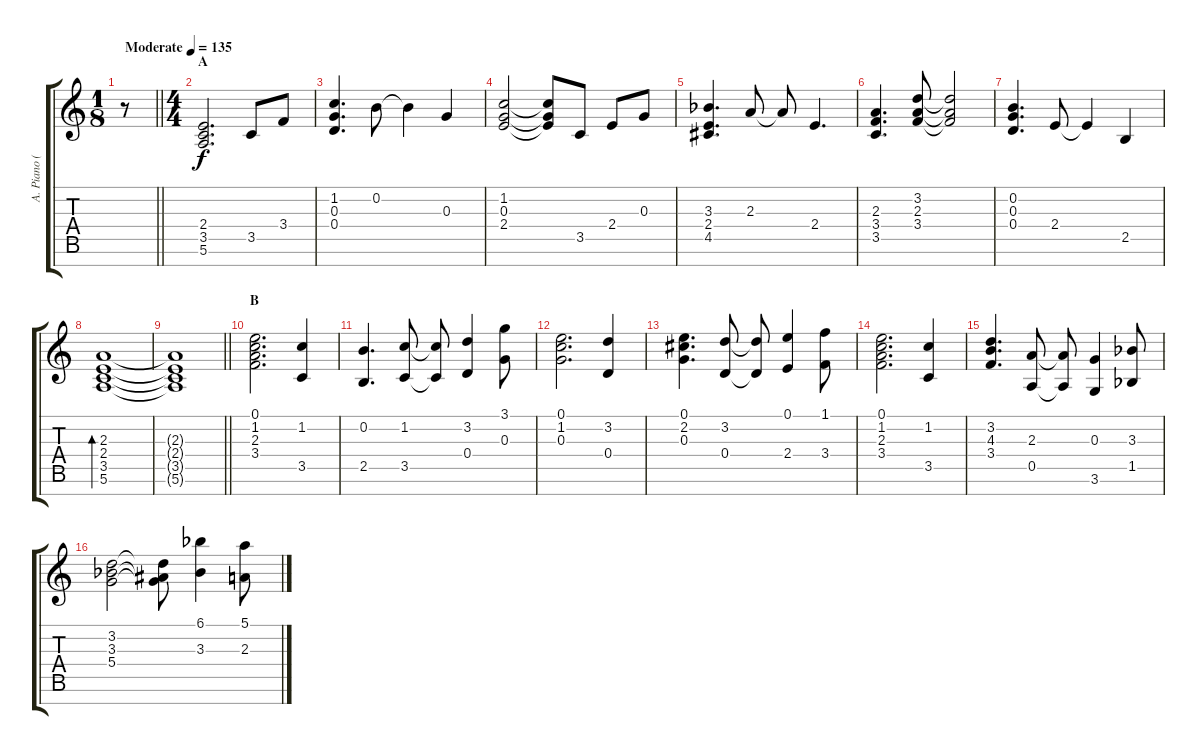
\track ("A. Piano (Right Hand)" "A. Piano (") {instrument acousticgrandpiano}
\staff {score tabs}
\tuning (E5 B4 G4 D4 A3 E3 B2) {hide}
\ts (1 8)
\tempo (135 "Moderate")
\clef g2
\barLineRight lightlight
\ks c
r.8{dy f instrument acousticgrandpiano} |
\ts (4 4)
\section ("" "A")
(2.4 3.5 5.6).2{d} 3.5.8 3.4.8 |
(1.2 0.3 0.4).4{d} 0.2.8 0.2{t}.4 0.3.4 |
(1.2 0.3 2.4).2 (1.2{t} 0.3{t} 2.4{t}).8 3.5.8 2.4.8 0.3.8 |
(3.3{acc b} 2.4 4.5).4{d} 2.3.8 2.3{t}.8 2.4.4{d} |
(2.3 3.4 3.5).4{d} (3.2 2.3 3.4).8 (3.2{t} 2.3{t} 3.4{t}).2 |
(0.2 0.3 0.4).4{d} 2.4.8 2.4{t}.4 2.5.4 |
(2.3 2.4 3.5 5.6).1{bd 120} |
\barLineRight lightlight
(2.3{t} 2.4{t} 3.5{t} 5.6{t}).1 |
\section ("" "B")
(0.1 1.2 2.3 3.4).2{d} (1.2 3.5).4 |
(0.2 2.5).4{d} (1.2 3.5).8 (1.2{t} 3.5{t}).8 (3.2 0.4).4 (3.1 0.3).8 |
(0.1 1.2 0.3).2{d} (3.2 0.4).4 |
(0.1 2.2 0.3).4{d} (3.2 0.4).8 (3.2{t} 0.4{t}).8 (0.1 2.4).4 (1.1 3.4).8 |
(0.1 1.2 2.3 3.4).2{d} (1.2 3.5).4 |
(3.2 4.3 3.4).4{d} (2.3 0.5).8 (2.3{t} 0.5{t}).8 (0.3 3.6).4 (3.3{acc b} 1.5{acc b}).8 |
(3.2 3.3{acc b} 5.4).2 (3.2{t} 3.3{t} 5.4{t}).8 (6.1{acc b} 3.3{acc b}).4 (5.1 2.3).8
